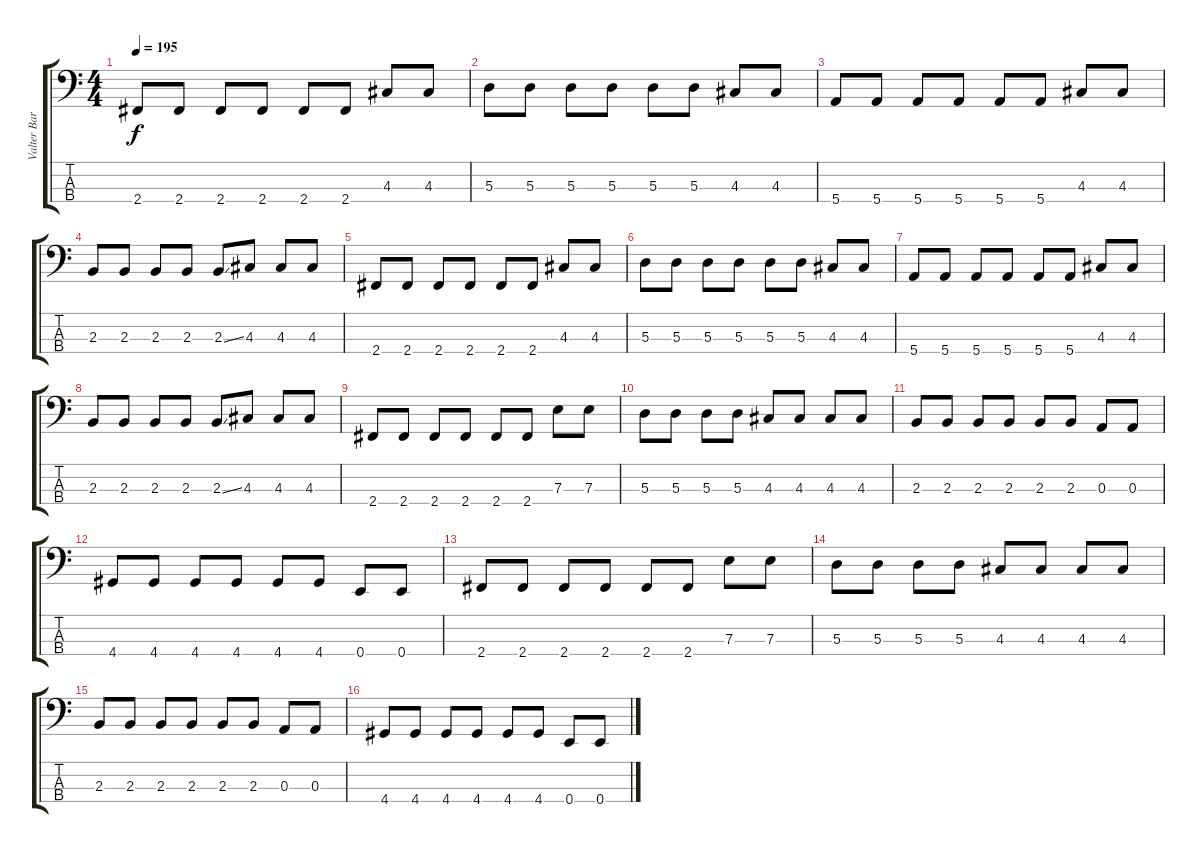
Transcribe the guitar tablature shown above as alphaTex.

\track ("Valter Barros" "Valter Bar") {instrument electricbasspick}
\staff {score tabs}
\tuning (G2 D2 A1 E1) {hide}
\ts (4 4)
\tempo 195
\clef f4
\ks c
2.4.8{dy f} 2.4.8 2.4.8 2.4.8 2.4.8 2.4.8 4.3.8 4.3.8 |
5.3.8 5.3.8 5.3.8 5.3.8 5.3.8 5.3.8 4.3.8 4.3.8 |
5.4.8 5.4.8 5.4.8 5.4.8 5.4.8 5.4.8 4.3.8 4.3.8 |
2.3.8 2.3.8 2.3.8 2.3.8 2.3{ss}.8 4.3.8 4.3.8 4.3.8 |
2.4.8 2.4.8 2.4.8 2.4.8 2.4.8 2.4.8 4.3.8 4.3.8 |
5.3.8 5.3.8 5.3.8 5.3.8 5.3.8 5.3.8 4.3.8 4.3.8 |
5.4.8 5.4.8 5.4.8 5.4.8 5.4.8 5.4.8 4.3.8 4.3.8 |
2.3.8 2.3.8 2.3.8 2.3.8 2.3{ss}.8 4.3.8 4.3.8 4.3.8 |
2.4.8 2.4.8 2.4.8 2.4.8 2.4.8 2.4.8 7.3.8 7.3.8 |
5.3.8 5.3.8 5.3.8 5.3.8 4.3.8 4.3.8 4.3.8 4.3.8 |
2.3.8 2.3.8 2.3.8 2.3.8 2.3.8 2.3.8 0.3.8 0.3.8 |
4.4.8 4.4.8 4.4.8 4.4.8 4.4.8 4.4.8 0.4.8 0.4.8 |
2.4.8 2.4.8 2.4.8 2.4.8 2.4.8 2.4.8 7.3.8 7.3.8 |
5.3.8 5.3.8 5.3.8 5.3.8 4.3.8 4.3.8 4.3.8 4.3.8 |
2.3.8 2.3.8 2.3.8 2.3.8 2.3.8 2.3.8 0.3.8 0.3.8 |
4.4.8 4.4.8 4.4.8 4.4.8 4.4.8 4.4.8 0.4.8 0.4.8
